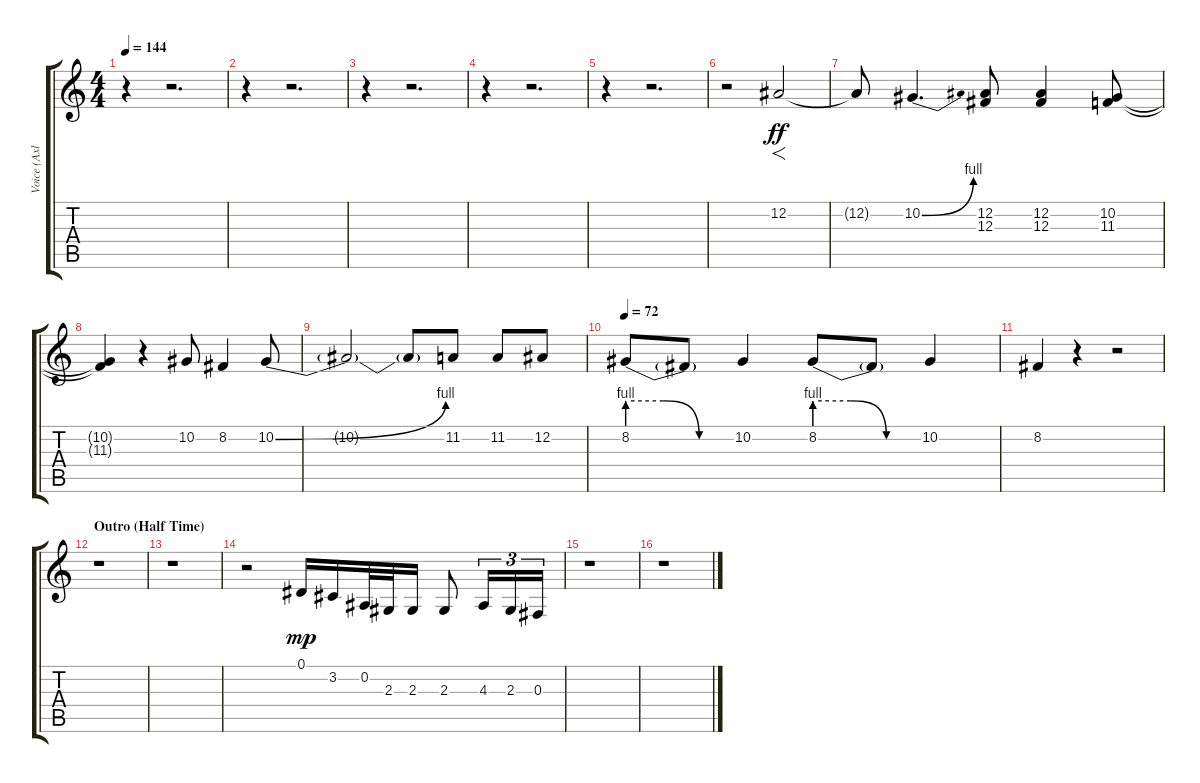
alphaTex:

\track ("Voice (Axl)" "Voice (Axl") {instrument lead2sawtooth}
\staff {score tabs}
\tuning (Eb4 Bb3 Gb3 Db3 Ab2 Eb2) {hide}
\ts (4 4)
\tempo 144
\clef g2
\ks c
r.4{dy ff} r.2{d} |
r.4 r.2{d} |
r.4 r.2{d} |
r.4 r.2{d} |
r.4 r.2{d} |
r.2 12.2.2{f} |
12.2{t}.8 10.2{be (bend 0 0 60 4)}.4{d} (12.2 12.3).8 (12.2 12.3).4 (10.2 11.3).8 |
(10.2{t} 11.3{t}).4 r.4 10.2.8 8.2.4 10.2{be (bend 0 0 60 4)}.8 |
10.2{t}.2 10.2{t}.8 11.2.8 11.2.8 12.2.8 |
\tempo 72
8.2{be (custom 0 4 20 4 40 0 60 0)}.8 8.2{t}.8 10.2.4 8.2{be (custom 0 4 20 4 40 0 60 0)}.8 8.2{t}.8 10.2.4 |
8.2.4 r.4 r.2 |
\section ("" "Outro (Half Time)")
r.1 |
r.1 |
r.2 0.1.16{dy mp} 3.2.16 0.2.32 2.3.32 2.3.16 2.3.8 4.3.16{tu (3 2)} 2.3.16{tu (3 2)} 0.3.16{tu (3 2)} |
r.1 |
r.1
